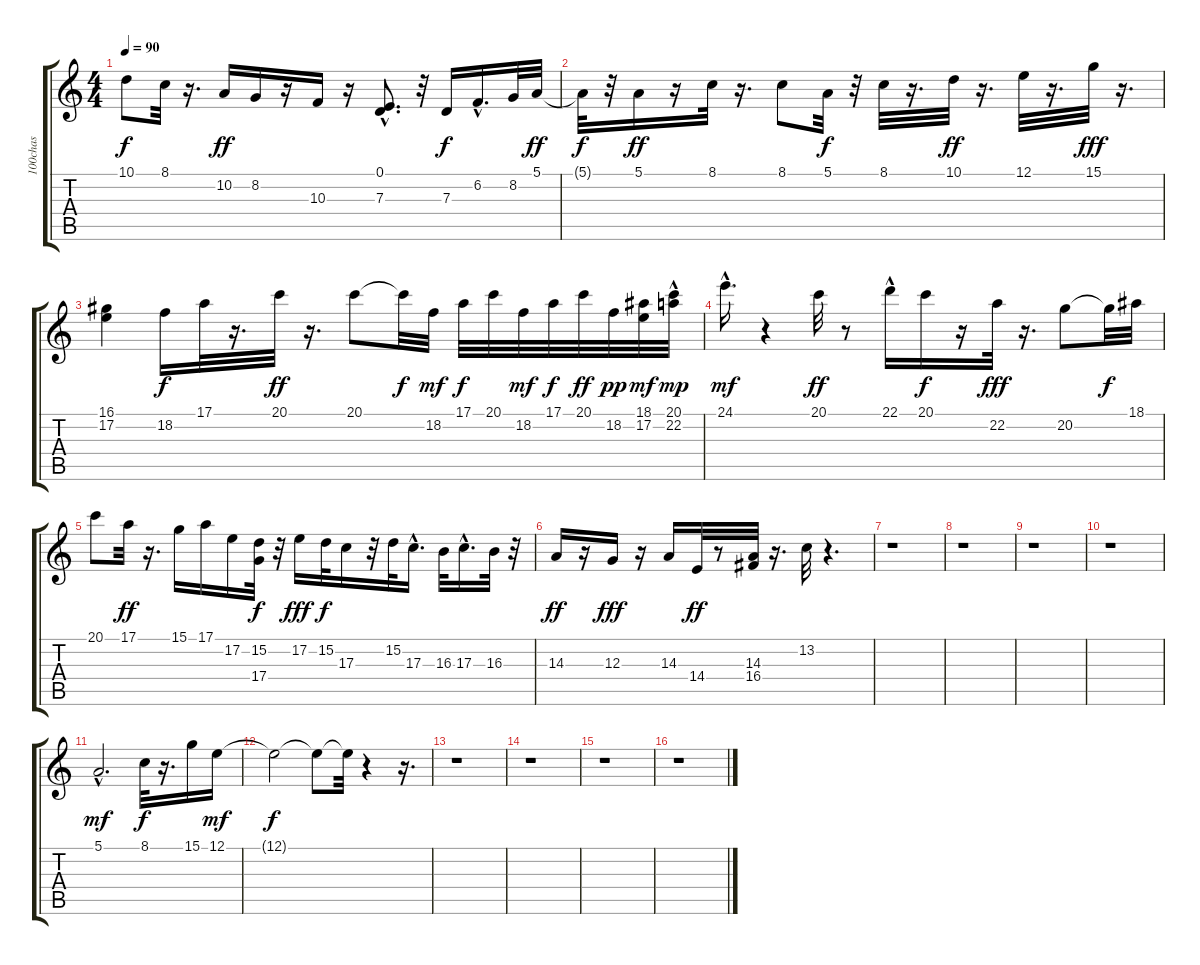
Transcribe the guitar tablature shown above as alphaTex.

\track ("100chas" "100chas") {instrument percussiveorgan}
\staff {score tabs}
\tuning (E4 B3 G3 D3 A2 E2) {hide}
\ts (4 4)
\tempo 90
\clef g2
\ks c
10.1.8{dy f} 8.1.32 r.16{d} 10.2.16{dy ff} 8.2.16 r.16 10.3.16 r.16 (0.1 7.3{hac}).8{d} r.32 7.3.16{dy f} 6.2{hac}.16{d} 8.2.32 5.1.32{dy ff} |
5.1{t}.32{dy f} r.32 5.1.16{dy ff} r.16 8.1.32 r.16{d} 8.1.8 5.1.32{dy f} r.32 8.1.32 r.16{d} 10.1.32{dy ff} r.16{d} 12.1.32 r.16{d} 15.1.32{dy fff} r.16{d} |
(16.1 17.2).4 18.2.16{dy f} 17.1.32 r.16{d} 20.1.32{dy ff} r.16{d} 20.1.8 20.1{t}.32{dy f} 18.2.32{dy mf} 17.1.32{dy f} 20.1.32 18.2.32{dy mf} 17.1.32{dy f} 20.1.32{dy ff} 18.2.32{dy pp} (18.1 17.2).32{dy mf} (20.1 22.2{hac}).32{dy mp} |
24.1{hac}.16{d dy mf} r.4 20.1.32{dy ff} r.8 22.1{hac}.16 20.1.16{dy f} r.16 22.2.32{dy fff} r.16{d} 20.2.8 20.2{t}.32{dy f} 18.1.32 |
20.1.8 17.1.32{dy ff} r.16{d} 15.1.16 17.1.16 17.2.16 (15.2 17.4).32{dy f} r.32 17.2.16{dy fff} 15.2.32{dy f} 17.3.16 r.32 15.2.32 17.3{hac}.16{d} 16.3.32 17.3{hac}.16{d} 16.3.32 r.32 |
14.3.16{dy ff} r.16 12.3.16{dy fff} r.16 14.3.16 14.4.32{dy ff} r.8 (14.3 16.4).32 r.16{d} 13.2.32 r.4{d} |
r.1 |
r.1 |
r.1 |
r.1 |
5.1{hac}.2{d dy mf} 8.1.32{dy f} r.16{d} 15.1.16 12.1.16{dy mf} |
12.1{t}.2{dy f} 12.1{t}.8 12.1{t}.32 r.4 r.16{d} |
r.1 |
r.1 |
r.1 |
r.1
